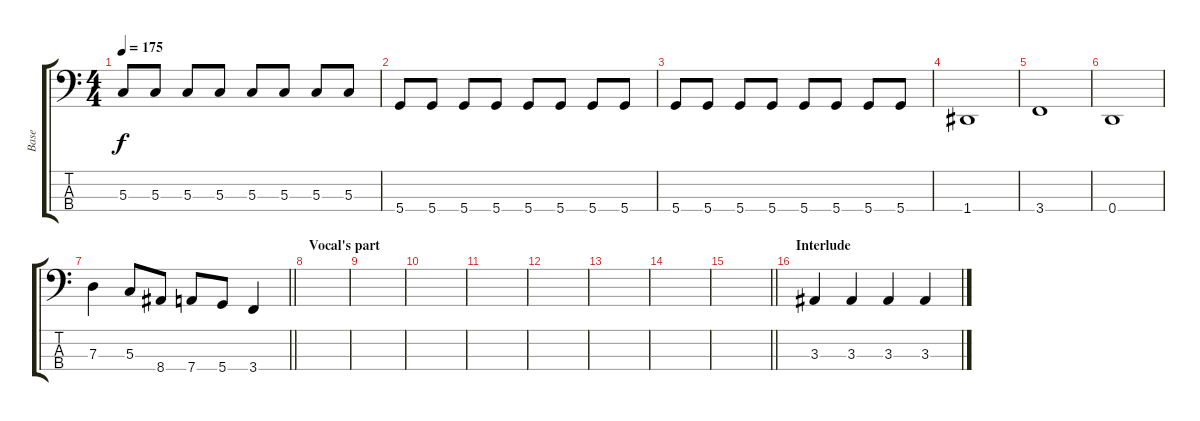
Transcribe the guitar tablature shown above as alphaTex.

\track ("Base" "Base") {instrument electricbasspick}
\staff {score tabs}
\tuning (F2 C2 G1 D1) {hide}
\ts (4 4)
\tempo 175
\clef f4
\ks c
5.3.8{dy f} 5.3.8 5.3.8 5.3.8 5.3.8 5.3.8 5.3.8 5.3.8 |
5.4.8 5.4.8 5.4.8 5.4.8 5.4.8 5.4.8 5.4.8 5.4.8 |
5.4.8 5.4.8 5.4.8 5.4.8 5.4.8 5.4.8 5.4.8 5.4.8 |
1.4.1 |
3.4.1 |
0.4.1 |
\barLineRight lightlight
7.3.4 5.3.8 8.4.8 7.4.8 5.4.8 3.4.4 |
\section ("" "Vocal's part")
|
|
|
|
|
|
|
\barLineRight lightlight
|
\section ("" "Interlude")
3.3.4 3.3.4 3.3.4 3.3.4
